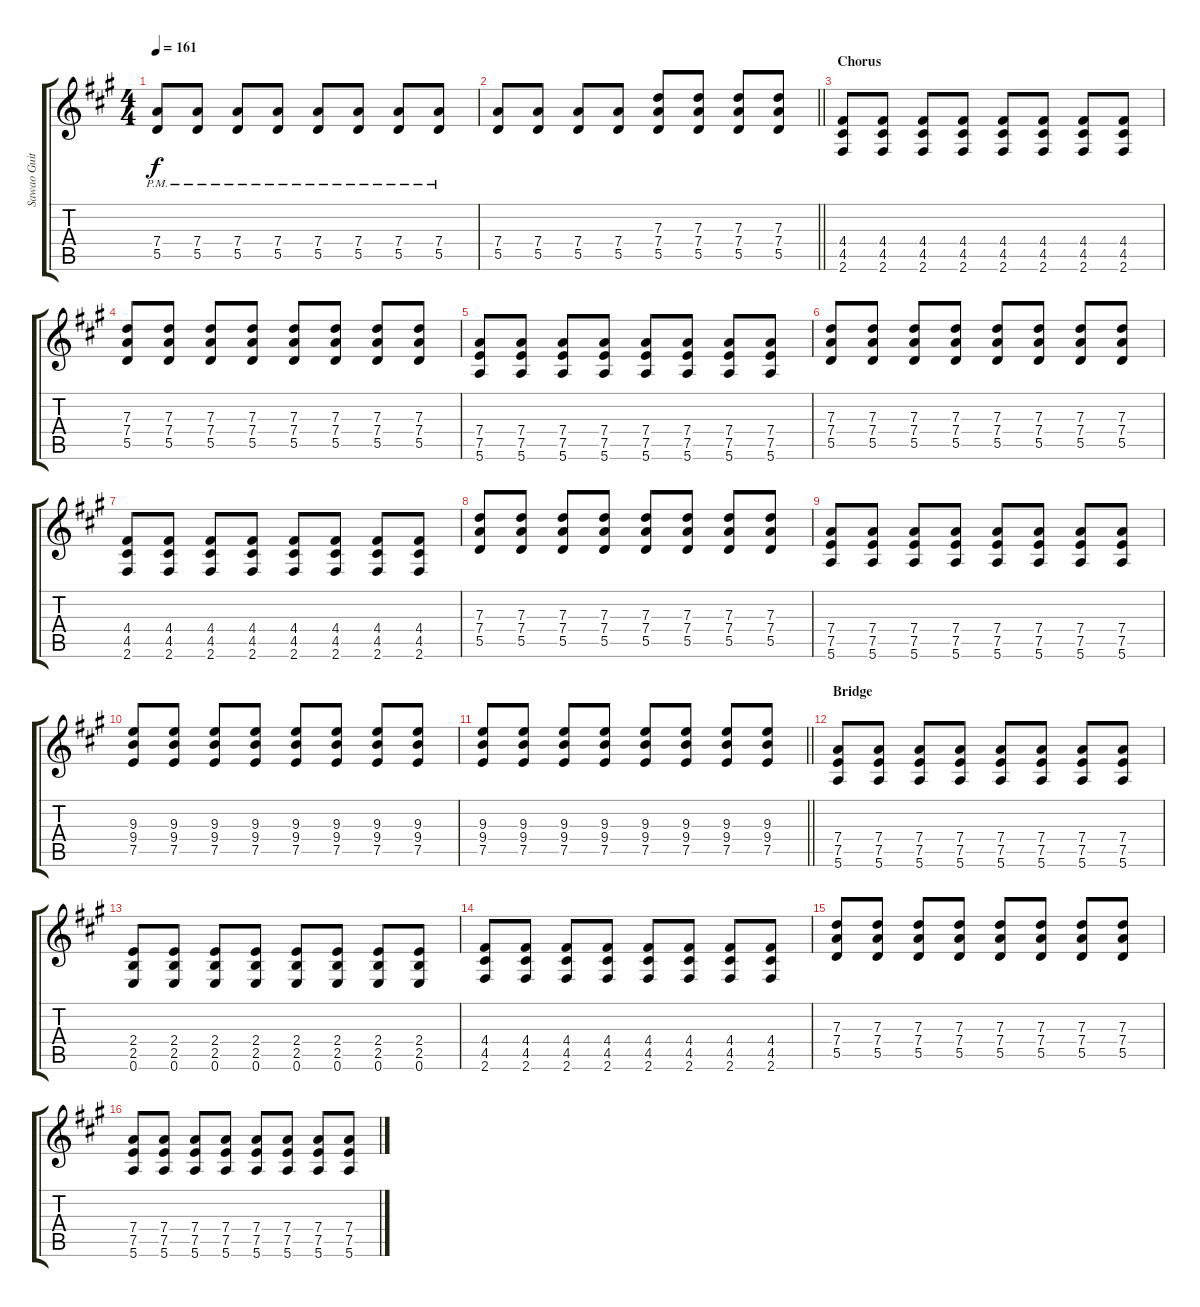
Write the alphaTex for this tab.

\track ("Sawao Guitar" "Sawao Guit") {instrument electricguitarclean}
\staff {score tabs}
\tuning (E4 B3 G3 D3 A2 E2) {hide}
\ts (4 4)
\tempo 161
\clef g2
\ks a
(7.4{pm} 5.5{pm}).8{dy f} (7.4{pm} 5.5{pm}).8 (7.4{pm} 5.5{pm}).8 (7.4{pm} 5.5{pm}).8 (7.4{pm} 5.5{pm}).8 (7.4{pm} 5.5{pm}).8 (7.4{pm} 5.5{pm}).8 (7.4{pm} 5.5{pm}).8 |
\barLineRight lightlight
(7.4 5.5).8 (7.4 5.5).8 (7.4 5.5).8 (7.4 5.5).8 (7.3 7.4 5.5).8 (7.3 7.4 5.5).8 (7.3 7.4 5.5).8 (7.3 7.4 5.5).8 |
\section ("" "Chorus")
(4.4 4.5 2.6).8 (4.4 4.5 2.6).8 (4.4 4.5 2.6).8 (4.4 4.5 2.6).8 (4.4 4.5 2.6).8 (4.4 4.5 2.6).8 (4.4 4.5 2.6).8 (4.4 4.5 2.6).8 |
(7.3 7.4 5.5).8 (7.3 7.4 5.5).8 (7.3 7.4 5.5).8 (7.3 7.4 5.5).8 (7.3 7.4 5.5).8 (7.3 7.4 5.5).8 (7.3 7.4 5.5).8 (7.3 7.4 5.5).8 |
(7.4 7.5 5.6).8 (7.4 7.5 5.6).8 (7.4 7.5 5.6).8 (7.4 7.5 5.6).8 (7.4 7.5 5.6).8 (7.4 7.5 5.6).8 (7.4 7.5 5.6).8 (7.4 7.5 5.6).8 |
(7.3 7.4 5.5).8 (7.3 7.4 5.5).8 (7.3 7.4 5.5).8 (7.3 7.4 5.5).8 (7.3 7.4 5.5).8 (7.3 7.4 5.5).8 (7.3 7.4 5.5).8 (7.3 7.4 5.5).8 |
(4.4 4.5 2.6).8 (4.4 4.5 2.6).8 (4.4 4.5 2.6).8 (4.4 4.5 2.6).8 (4.4 4.5 2.6).8 (4.4 4.5 2.6).8 (4.4 4.5 2.6).8 (4.4 4.5 2.6).8 |
(7.3 7.4 5.5).8 (7.3 7.4 5.5).8 (7.3 7.4 5.5).8 (7.3 7.4 5.5).8 (7.3 7.4 5.5).8 (7.3 7.4 5.5).8 (7.3 7.4 5.5).8 (7.3 7.4 5.5).8 |
(7.4 7.5 5.6).8 (7.4 7.5 5.6).8 (7.4 7.5 5.6).8 (7.4 7.5 5.6).8 (7.4 7.5 5.6).8 (7.4 7.5 5.6).8 (7.4 7.5 5.6).8 (7.4 7.5 5.6).8 |
(9.3 9.4 7.5).8 (9.3 9.4 7.5).8 (9.3 9.4 7.5).8 (9.3 9.4 7.5).8 (9.3 9.4 7.5).8 (9.3 9.4 7.5).8 (9.3 9.4 7.5).8 (9.3 9.4 7.5).8 |
\barLineRight lightlight
(9.3 9.4 7.5).8 (9.3 9.4 7.5).8 (9.3 9.4 7.5).8 (9.3 9.4 7.5).8 (9.3 9.4 7.5).8 (9.3 9.4 7.5).8 (9.3 9.4 7.5).8 (9.3 9.4 7.5).8 |
\section ("" "Bridge")
(7.4 7.5 5.6).8 (7.4 7.5 5.6).8 (7.4 7.5 5.6).8 (7.4 7.5 5.6).8 (7.4 7.5 5.6).8 (7.4 7.5 5.6).8 (7.4 7.5 5.6).8 (7.4 7.5 5.6).8 |
(2.4 2.5 0.6).8 (2.4 2.5 0.6).8 (2.4 2.5 0.6).8 (2.4 2.5 0.6).8 (2.4 2.5 0.6).8 (2.4 2.5 0.6).8 (2.4 2.5 0.6).8 (2.4 2.5 0.6).8 |
(4.4 4.5 2.6).8 (4.4 4.5 2.6).8 (4.4 4.5 2.6).8 (4.4 4.5 2.6).8 (4.4 4.5 2.6).8 (4.4 4.5 2.6).8 (4.4 4.5 2.6).8 (4.4 4.5 2.6).8 |
(7.3 7.4 5.5).8 (7.3 7.4 5.5).8 (7.3 7.4 5.5).8 (7.3 7.4 5.5).8 (7.3 7.4 5.5).8 (7.3 7.4 5.5).8 (7.3 7.4 5.5).8 (7.3 7.4 5.5).8 |
(7.4 7.5 5.6).8 (7.4 7.5 5.6).8 (7.4 7.5 5.6).8 (7.4 7.5 5.6).8 (7.4 7.5 5.6).8 (7.4 7.5 5.6).8 (7.4 7.5 5.6).8 (7.4 7.5 5.6).8
